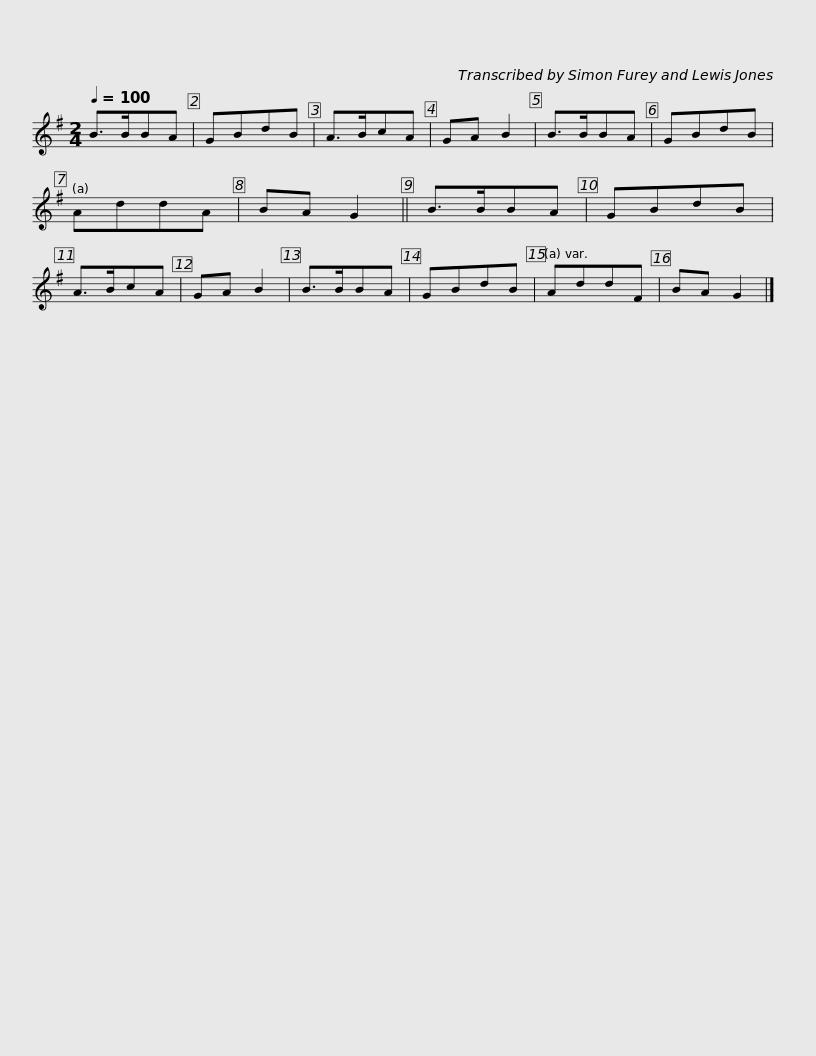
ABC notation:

X:1
L:1/8
Q:1/4=100
M:2/4
I:linebreak $
K:G
V:1 treble
V:1
 B>BBA | GBdB | A>BcA | GA B2 |$ B>BBA | %5
 GBdB | AddA | BA G2 ||$ B>BBA | GBdB | %10
 A>BcA | GA B2 |$ B>BBA | GBdB | AddF | %15
 BA G2 |] %16
